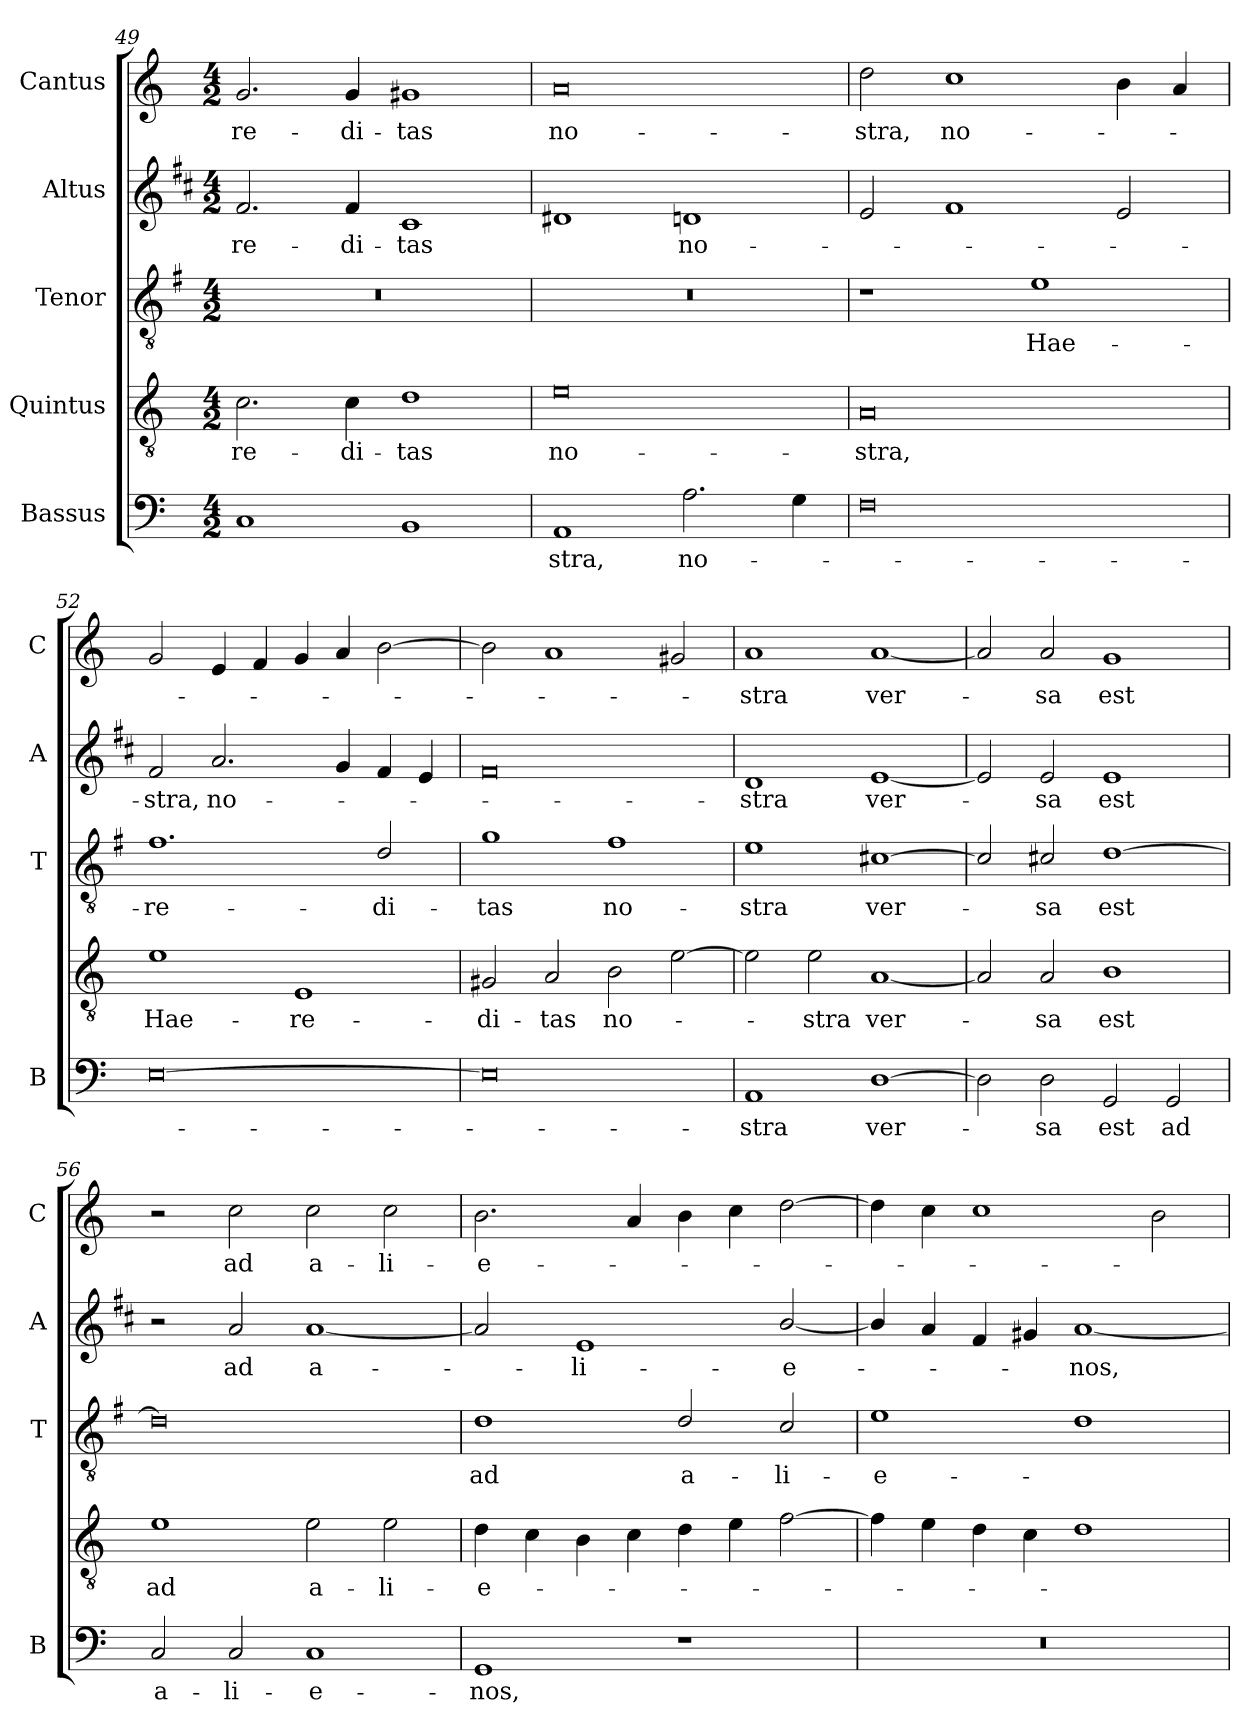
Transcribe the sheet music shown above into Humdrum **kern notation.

**kern	**text	**kern	**text	**kern	**text	**kern	**text	**kern	**text
*part5	*part5	*part4	*part4	*part3	*part3	*part2	*part2	*part1	*part1
*staff5	*staff5	*staff4	*staff4	*staff3	*staff3	*staff2	*staff2	*staff1	*staff1
*I"Bassus	*	*I"Quintus	*	*I"Tenor	*	*I"Altus	*	*I"Cantus	*
*I'B	*	*	*	*I'T	*	*I'A	*	*I'C	*
*clefF4	*	*clefGv2	*	*clefGv2	*	*clefG2	*	*clefG2	*
*	*	*	*	*ITrd4c7	*	*ITrd1c2	*	*	*
*k[]	*	*k[]	*	*k[]	*	*k[]	*	*k[]	*
*C:	*	*C:	*	*C:	*	*C:	*	*C:	*
*M4/2	*	*M4/2	*	*M4/2	*	*M4/2	*	*M4/2	*
=49	=49	=49	=49	=49	=49	=49	=49	=49	=49
!	!	!	!LO:LY:b	!	!	!	!LO:LY:b	!	!LO:LY:b
1C	.	2.c\	-re-	0r	.	2.e/	-re-	2.g/	-re-
!	!	!	!LO:LY:b	!	!	!	!LO:LY:b	!	!LO:LY:b
.	.	4c\	-di-	.	.	4e/	-di-	4g/	-di-
!	!	!	!LO:LY:b	!	!	!	!LO:LY:b	!	!LO:LY:b
1BB	.	1d	-tas	.	.	1B	-tas	1g#X	-tas
=50	=50	=50	=50	=50	=50	=50	=50	=50	=50
!	!LO:LY:b	!	!LO:LY:b	!	!	!	!	!	!LO:LY:b
1AA	-stra,	0e	no-	0r	.	1c#X	.	0a	no-
!	!LO:LY:b	!	!	!	!	!	!LO:LY:b	!	!
2.A\	no-	.	.	.	.	1cn	no-	.	.
4G\	.	.	.	.	.	.	.	.	.
=51	=51	=51	=51	=51	=51	=51	=51	=51	=51
!	!	!	!LO:LY:b	!	!	!	!	!	!LO:LY:b
0F	.	0A	-stra,	1r	.	2d/	.	2dd\	-stra,
!	!	!	!	!	!	!	!	!	!LO:LY:b
.	.	.	.	.	.	1e	.	1cc	no-
!	!	!	!	!	!LO:LY:b	!	!	!	!
.	.	.	.	1A	Hae-	.	.	.	.
.	.	.	.	.	.	2d/	.	4b\	.
.	.	.	.	.	.	.	.	4a/	.
=52	=52	=52	=52	=52	=52	=52	=52	=52	=52
!	!	!	!LO:LY:b	!	!LO:LY:b	!	!LO:LY:b	!	!
[0E	.	1e	Hae-	1.B	-re-	2e/	-stra,	2g/	.
!	!	!	!	!	!	!	!LO:LY:b	!	!
.	.	.	.	.	.	2.g/	no-	4e/	.
.	.	.	.	.	.	.	.	4f/	.
!	!	!	!LO:LY:b	!	!	!	!	!	!
.	.	1E	-re-	.	.	.	.	4g/	.
.	.	.	.	.	.	4f/	.	4a/	.
!	!	!	!	!	!LO:LY:b	!	!	!	!
.	.	.	.	2G/	-di-	4e/	.	[2b\	.
.	.	.	.	.	.	4d/	.	.	.
=53	=53	=53	=53	=53	=53	=53	=53	=53	=53
!	!	!	!LO:LY:b	!	!LO:LY:b	!	!	!	!
0E]	.	2G#X/	-di-	1c	-tas	0e	.	2b\]	.
!	!	!	!LO:LY:b	!	!	!	!	!	!
.	.	2A/	-tas	.	.	.	.	1a	.
!	!	!	!LO:LY:b	!	!LO:LY:b	!	!	!	!
.	.	2B\	no-	1B	no-	.	.	.	.
.	.	[2e\	.	.	.	.	.	2g#X/	.
!!LO:LB:g=z
=54	=54	=54	=54	=54	=54	=54	=54	=54	=54
!	!LO:LY:b	!	!	!	!LO:LY:b	!	!LO:LY:b	!	!LO:LY:b
1AA	-stra	2e\]	.	1A	-stra	1c	-stra	1a	-stra
!	!	!	!LO:LY:b	!	!	!	!	!	!
.	.	2e\	-stra	.	.	.	.	.	.
!	!LO:LY:b	!	!LO:LY:b	!	!LO:LY:b	!	!LO:LY:b	!	!LO:LY:b
[1D	ver-	[1A	ver-	[1F#X	ver-	[1d	ver-	[1a	ver-
=55	=55	=55	=55	=55	=55	=55	=55	=55	=55
2D\]	.	2A/]	.	2F#/]	.	2d/]	.	2a/]	.
!	!LO:LY:b	!	!LO:LY:b	!	!LO:LY:b	!	!LO:LY:b	!	!LO:LY:b
2D\	-sa	2A/	-sa	2F#X/	-sa	2d/	-sa	2a/	-sa
!	!LO:LY:b	!	!LO:LY:b	!	!LO:LY:b	!	!LO:LY:b	!	!LO:LY:b
2GG/	est	1B	est	[1G	est	1d	est	1g	est
!	!LO:LY:b	!	!	!	!	!	!	!	!
2GG/	ad	.	.	.	.	.	.	.	.
=56	=56	=56	=56	=56	=56	=56	=56	=56	=56
!	!LO:LY:b	!	!LO:LY:b	!	!	!	!	!	!
2C/	a-	1e	ad	0G]	.	2r	.	2r	.
!	!LO:LY:b	!	!	!	!	!	!LO:LY:b	!	!LO:LY:b
2C/	-li-	.	.	.	.	2g/	ad	2cc\	ad
!	!LO:LY:b	!	!LO:LY:b	!	!	!	!LO:LY:b	!	!LO:LY:b
1C	-e-	2e\	a-	.	.	[1g	a-	2cc\	a-
!	!	!	!LO:LY:b	!	!	!	!	!	!LO:LY:b
.	.	2e\	-li-	.	.	.	.	2cc\	-li-
=57	=57	=57	=57	=57	=57	=57	=57	=57	=57
!	!LO:LY:b	!	!LO:LY:b	!	!LO:LY:b	!	!	!	!LO:LY:b
1GG	-nos,	4d\	-e-	1G	ad	2g/]	.	2.b\	-e-
.	.	4c\	.	.	.	.	.	.	.
!	!	!	!	!	!	!	!LO:LY:b	!	!
.	.	4B\	.	.	.	1d	-li-	.	.
.	.	4c\	.	.	.	.	.	4a/	.
!	!	!	!	!	!LO:LY:b	!	!	!	!
1r	.	4d\	.	2G/	a-	.	.	4b\	.
.	.	4e\	.	.	.	.	.	4cc\	.
!	!	!	!	!	!LO:LY:b	!	!LO:LY:b	!	!
.	.	[2f\	.	2F/	-li-	[2a/	-e-	[2dd\	.
=58	=58	=58	=58	=58	=58	=58	=58	=58	=58
!	!	!	!	!	!LO:LY:b	!	!	!	!
0r	.	4f\]	.	1A	-e-	4a/]	.	4dd\]	.
.	.	4e\	.	.	.	4g/	.	4cc\	.
.	.	4d\	.	.	.	4e/	.	1cc	.
.	.	4c\	.	.	.	4f#X/	.	.	.
!	!	!	!	!	!	!	!LO:LY:b	!	!
.	.	1d	.	1G	.	[1g	-nos,	.	.
.	.	.	.	.	.	.	.	2b\	.
=	=	=	=	=	=	=	=	=	=
*-	*-	*-	*-	*-	*-	*-	*-	*-	*-
